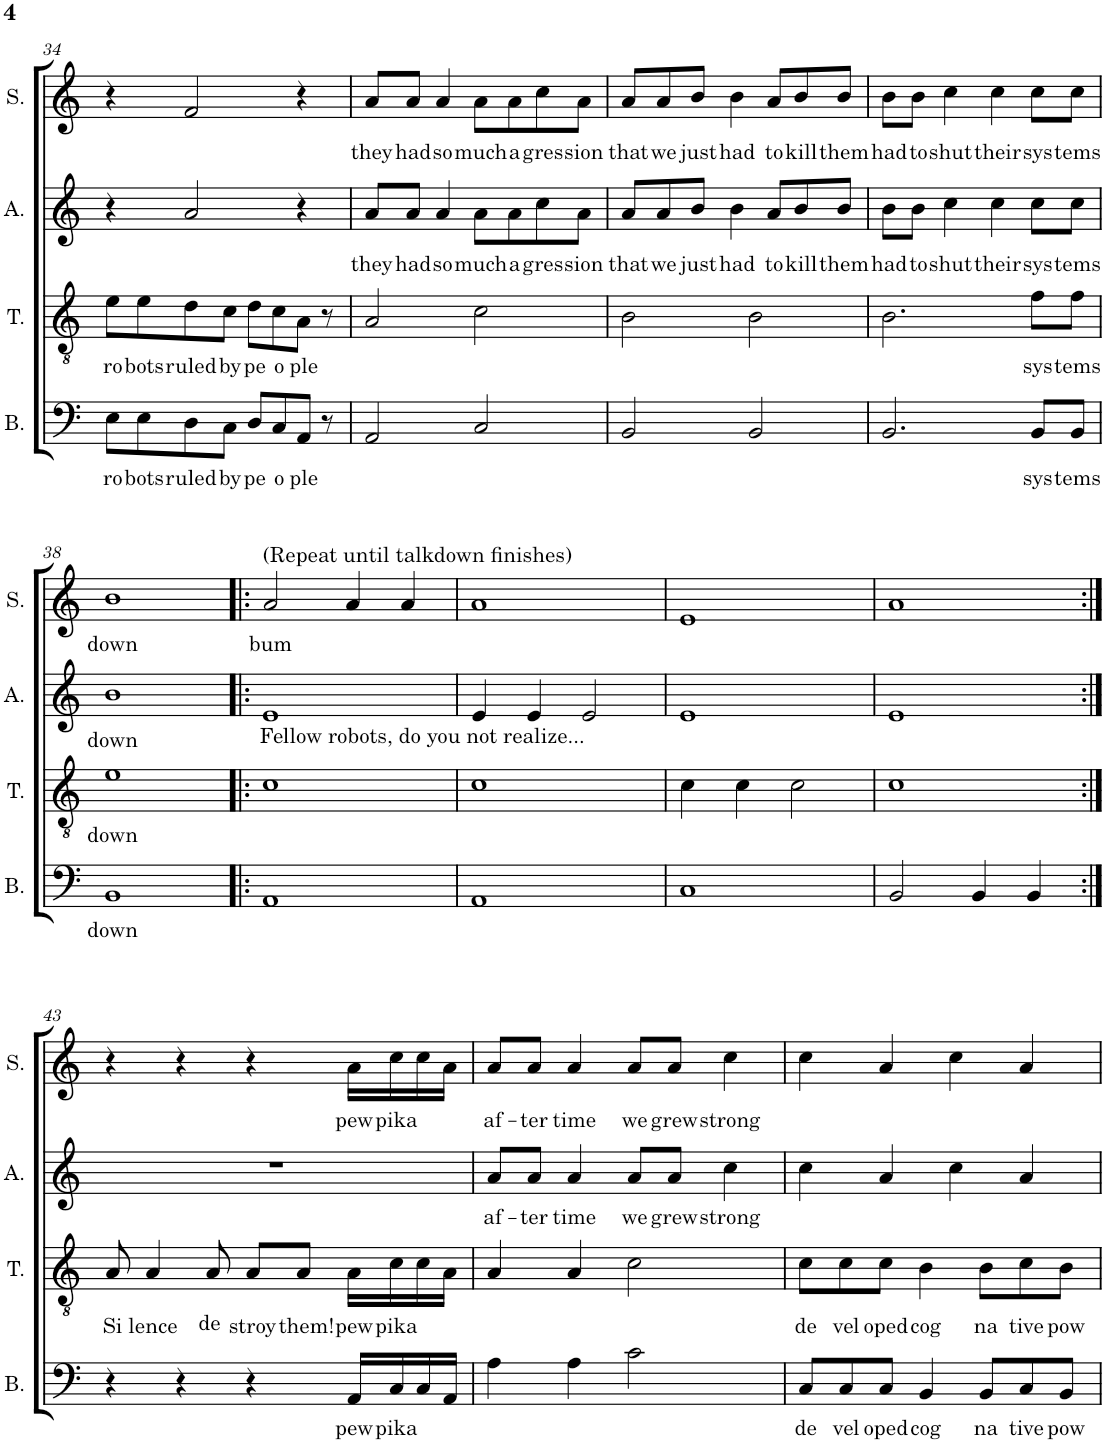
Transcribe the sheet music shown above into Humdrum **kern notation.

**kern	**text	**kern	**text	**kern	**text	**kern	**text
*part4	*part4	*part3	*part3	*part2	*part2	*part1	*part1
*staff4	*staff4	*staff3	*staff3	*staff2	*staff2	*staff1	*staff1
*I"Bass	*	*I"Tenor	*	*I"Alto	*	*I"Soprano	*
*I'B.	*	*I'T.	*	*I'A.	*	*I'S.	*
!!LO:PB:g=z
*clefF4	*	*clefGv2	*	*clefG2	*	*clefG2	*
*k[]	*	*k[]	*	*k[]	*	*k[]	*
*M4/4	*	*M4/4	*	*M4/4	*	*M4/4	*
=34	=34	=34	=34	=34	=34	=34	=34
!	!LO:LY:b	!	!LO:LY:b	!	!	!	!
8E\L	ro	8e\L	ro	4r	.	4r	.
!	!LO:LY:b	!	!LO:LY:b	!	!	!	!
8E\	bots	8e\	bots	.	.	.	.
!	!LO:LY:b	!	!LO:LY:b	!	!	!	!
8D\	ruled	8d\	ruled	2a/	.	2f/	.
!	!LO:LY:b	!	!LO:LY:b	!	!	!	!
8C\J	by	8c\J	by	.	.	.	.
!	!LO:LY:b	!	!LO:LY:b	!	!	!	!
8D/L	pe	8d\L	pe	.	.	.	.
!	!LO:LY:b	!	!LO:LY:b	!	!	!	!
8C/	o	8c\	o	.	.	.	.
!	!LO:LY:b	!	!LO:LY:b	!	!	!	!
8AA/J	ple	8A\J	ple	4r	.	4r	.
8r	.	8r	.	.	.	.	.
=35	=35	=35	=35	=35	=35	=35	=35
!	!	!	!	!	!LO:LY:b	!	!LO:LY:b
2AA/	.	2A/	.	8a/L	they	8a/L	they
!	!	!	!	!	!LO:LY:b	!	!LO:LY:b
.	.	.	.	8a/J	had	8a/J	had
!	!	!	!	!	!LO:LY:b	!	!LO:LY:b
.	.	.	.	4a/	so	4a/	so
!	!	!	!	!	!LO:LY:b	!	!LO:LY:b
2C/	.	2c\	.	8a\L	much	8a\L	much
!	!	!	!	!	!LO:LY:b	!	!LO:LY:b
.	.	.	.	8a\	a	8a\	a
!	!	!	!	!	!LO:LY:b	!	!LO:LY:b
.	.	.	.	8cc\	gres	8cc\	gres
!	!	!	!	!	!LO:LY:b	!	!LO:LY:b
.	.	.	.	8a\J	sion	8a\J	sion
=36	=36	=36	=36	=36	=36	=36	=36
!	!	!	!	!	!LO:LY:b	!	!LO:LY:b
2BB/	.	2B\	.	8a/L	that	8a/L	that
!	!	!	!	!	!LO:LY:b	!	!LO:LY:b
.	.	.	.	8a/	we	8a/	we
!	!	!	!	!	!LO:LY:b	!	!LO:LY:b
.	.	.	.	8b/J	just	8b/J	just
!	!	!	!	!	!LO:LY:b	!	!LO:LY:b
.	.	.	.	4b\	had	4b\	had
2BB/	.	2B\	.	.	.	.	.
!	!	!	!	!	!LO:LY:b	!	!LO:LY:b
.	.	.	.	8a/L	to	8a/L	to
!	!	!	!	!	!LO:LY:b	!	!LO:LY:b
.	.	.	.	8b/	kill	8b/	kill
!	!	!	!	!	!LO:LY:b	!	!LO:LY:b
.	.	.	.	8b/J	them	8b/J	them
=37	=37	=37	=37	=37	=37	=37	=37
!	!	!	!	!	!LO:LY:b	!	!LO:LY:b
2.BB/	.	2.B\	.	8b\L	had	8b\L	had
!	!	!	!	!	!LO:LY:b	!	!LO:LY:b
.	.	.	.	8b\J	to	8b\J	to
!	!	!	!	!	!LO:LY:b	!	!LO:LY:b
.	.	.	.	4cc\	shut	4cc\	shut
!	!	!	!	!	!LO:LY:b	!	!LO:LY:b
.	.	.	.	4cc\	their	4cc\	their
!	!LO:LY:b	!	!LO:LY:b	!	!LO:LY:b	!	!LO:LY:b
8BB/L	sys	8f\L	sys	8cc\L	sys	8cc\L	sys
!	!LO:LY:b	!	!LO:LY:b	!	!LO:LY:b	!	!LO:LY:b
8BB/J	tems	8f\J	tems	8cc\J	tems	8cc\J	tems
!!LO:LB:g=z
=38	=38	=38	=38	=38	=38	=38	=38
!	!LO:LY:b	!	!LO:LY:b	!	!LO:LY:b	!	!LO:LY:b
1BB	down	1e	down	1b	down	1b	down
=39!|:	=39!|:	=39!|:	=39!|:	=39!|:	=39!|:	=39!|:	=39!|:
!	!	!	!	!	!	!LO:TX:a:t=(Repeat until talkdown finishes)	!
!	!	!LO:TX:a:t=Fellow robots, do you not realize...	!	!	!	!	!
!	!	!	!	!	!	!	!LO:LY:b
1AA	.	1c	.	1e	.	2a/	bum
.	.	.	.	.	.	4a/	.
.	.	.	.	.	.	4a/	.
=40	=40	=40	=40	=40	=40	=40	=40
1AA	.	1c	.	4e/	.	1a	.
.	.	.	.	4e/	.	.	.
.	.	.	.	2e/	.	.	.
=41	=41	=41	=41	=41	=41	=41	=41
1C	.	4c\	.	1e	.	1e	.
.	.	4c\	.	.	.	.	.
.	.	2c\	.	.	.	.	.
=42	=42	=42	=42	=42	=42	=42	=42
2BB/	.	1c	.	1e	.	1a	.
4BB/	.	.	.	.	.	.	.
4BB/	.	.	.	.	.	.	.
!!LO:LB:g=z
=43:|!	=43:|!	=43:|!	=43:|!	=43:|!	=43:|!	=43:|!	=43:|!
!	!	!	!LO:LY:b	!	!	!	!
4r	.	8A/	Si	1r	.	4r	.
!	!	!	!LO:LY:b	!	!	!	!
.	.	4A/	lence	.	.	.	.
4r	.	.	.	.	.	4r	.
!	!	!	!LO:LY:b	!	!	!	!
.	.	8A/	de	.	.	.	.
!	!	!	!LO:LY:b	!	!	!	!
4r	.	8A/L	stroy	.	.	4r	.
!	!	!	!LO:LY:b	!	!	!	!
.	.	8A/J	them!	.	.	.	.
!	!LO:LY:b	!	!LO:LY:b	!	!	!	!LO:LY:b
16AA/LL	pew	16A\LL	pew	.	.	16a\LL	pew
!	!LO:LY:b	!	!LO:LY:b	!	!	!	!LO:LY:b
16C/	pika	16c\	pika	.	.	16cc\	pika
16C/	.	16c\	.	.	.	16cc\	.
16AA/JJ	.	16A\JJ	.	.	.	16a\JJ	.
=44	=44	=44	=44	=44	=44	=44	=44
!	!	!	!	!	!LO:LY:b	!	!LO:LY:b
4A\	.	4A/	.	8a/L	af-	8a/L	af-
!	!	!	!	!	!LO:LY:b	!	!LO:LY:b
.	.	.	.	8a/J	-ter	8a/J	-ter
!	!	!	!	!	!LO:LY:b	!	!LO:LY:b
4A\	.	4A/	.	4a/	time	4a/	time
!	!	!	!	!	!LO:LY:b	!	!LO:LY:b
2c\	.	2c\	.	8a/L	we	8a/L	we
!	!	!	!	!	!LO:LY:b	!	!LO:LY:b
.	.	.	.	8a/J	grew	8a/J	grew
!	!	!	!	!	!LO:LY:b	!	!LO:LY:b
.	.	.	.	4cc\	strong	4cc\	strong
=45	=45	=45	=45	=45	=45	=45	=45
!	!LO:LY:b	!	!LO:LY:b	!	!	!	!
8C/L	de	8c\L	de	4cc\	.	4cc\	.
!	!LO:LY:b	!	!LO:LY:b	!	!	!	!
8C/	vel	8c\	vel	.	.	.	.
!	!LO:LY:b	!	!LO:LY:b	!	!	!	!
8C/J	oped	8c\J	oped	4a/	.	4a/	.
!	!LO:LY:b	!	!LO:LY:b	!	!	!	!
4BB/	cog	4B\	cog	.	.	.	.
.	.	.	.	4cc\	.	4cc\	.
!	!LO:LY:b	!	!LO:LY:b	!	!	!	!
8BB/L	na	8B\L	na	.	.	.	.
!	!LO:LY:b	!	!LO:LY:b	!	!	!	!
8C/	tive	8c\	tive	4a/	.	4a/	.
!	!LO:LY:b	!	!LO:LY:b	!	!	!	!
8BB/J	pow	8B\J	pow	.	.	.	.
=	=	=	=	=	=	=	=
*-	*-	*-	*-	*-	*-	*-	*-
